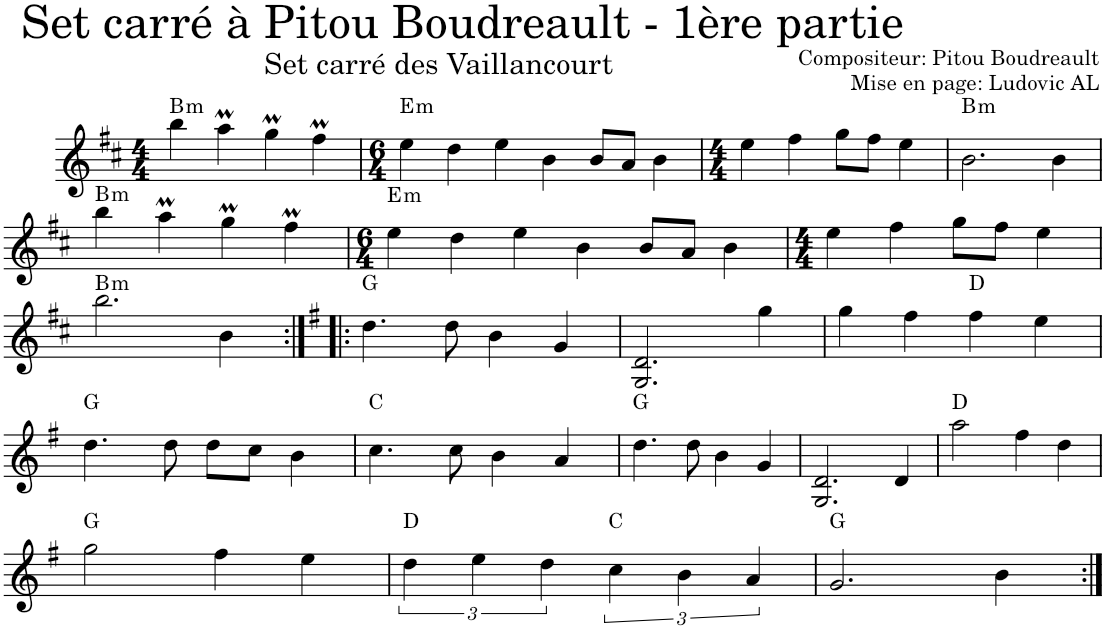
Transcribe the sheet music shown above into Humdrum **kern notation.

**kern	**harte
*part1	*part1
*staff1	*
*I"Violon	*
*I'Vln.	*
*clefG2	*
*k[f#c#]	*
*M4/4	*
=1	=1
!	!LO:H:kt=m
4bb\	B:min
4aaM\	.
4ggM\	.
4ff#m\	.
=2	=2
*M6/4	*
!	!LO:H:kt=m
4ee\	E:min
4dd\	.
4ee\	.
4b\	.
8b/L	.
8a/J	.
4b\	.
=3	=3
*M4/4	*
4ee\	.
4ff#\	.
8gg\L	.
8ff#\J	.
4ee\	.
=4	=4
!	!LO:H:kt=m
2.b\	B:min
4b\	.
!!LO:LB:g=z
=5	=5
!	!LO:H:kt=m
4bb\	B:min
4aaM\	.
4ggM\	.
4ff#m\	.
=6	=6
*M6/4	*
!	!LO:H:kt=m
4ee\	E:min
4dd\	.
4ee\	.
4b\	.
8b/L	.
8a/J	.
4b\	.
=7	=7
*M4/4	*
4ee\	.
4ff#\	.
8gg\L	.
8ff#\J	.
4ee\	.
!!LO:LB:g=z
=8	=8
!	!LO:H:kt=m
2.bb\	B:min
4b\	.
=9:|!|:	=9:|!|:
*k[f#]	*
4.dd\	G:maj
8dd\	.
4b\	.
4g/	.
=10	=10
2.G/ 2.d/	.
4gg\	.
=11	=11
4gg\	.
4ff#\	.
4ff#\	D:maj
4ee\	.
!!LO:LB:g=z
=12	=12
4.dd\	G:maj
8dd\	.
8dd\L	.
8cc\J	.
4b\	.
=13	=13
4.cc\	C:maj
8cc\	.
4b\	.
4a/	.
=14	=14
4.dd\	G:maj
8dd\	.
4b\	.
4g/	.
=15	=15
2.G/ 2.d/	.
4d/	.
=16	=16
2aa\	D:maj
4ff#\	.
4dd\	.
!!LO:LB:g=z
=17	=17
2gg\	G:maj
4ff#\	.
4ee\	.
=18	=18
6dd\	D:maj
6ee\	.
6dd\	.
6cc\	C:maj
6b\	.
6a/	.
=19	=19
2.g/	G:maj
4b\	.
=:|!	=:|!
*-	*-
